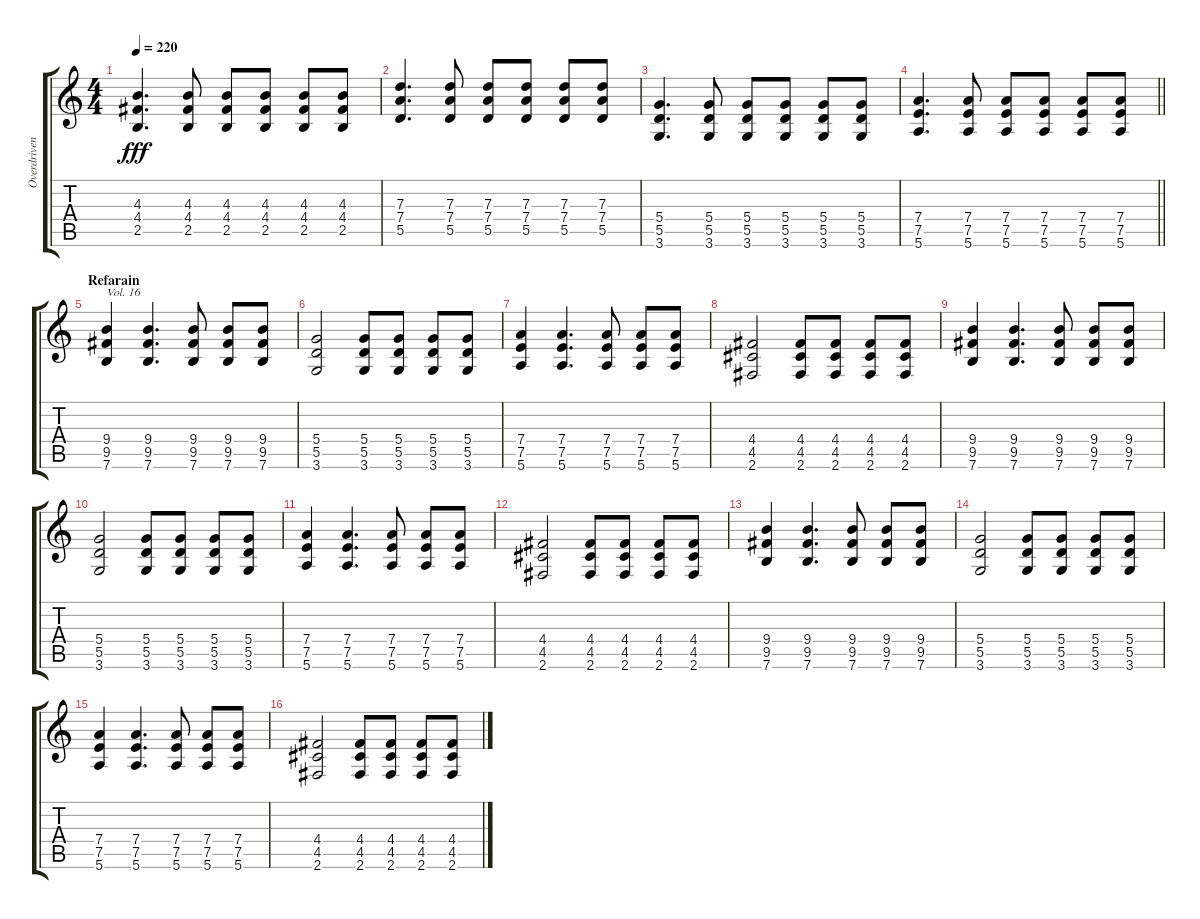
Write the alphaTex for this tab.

\track ("Overdriven Guitar" "Overdriven") {instrument overdrivenguitar}
\staff {score tabs}
\tuning (E4 B3 G3 D3 A2 E2) {hide}
\ts (4 4)
\tempo 220
\clef g2
\ks c
(4.3 4.4 2.5).4{d dy fff} (4.3 4.4 2.5).8 (4.3 4.4 2.5).8 (4.3 4.4 2.5).8 (4.3 4.4 2.5).8 (4.3 4.4 2.5).8 |
(7.3 7.4 5.5).4{d} (7.3 7.4 5.5).8 (7.3 7.4 5.5).8 (7.3 7.4 5.5).8 (7.3 7.4 5.5).8 (7.3 7.4 5.5).8 |
(5.4 5.5 3.6).4{d} (5.4 5.5 3.6).8 (5.4 5.5 3.6).8 (5.4 5.5 3.6).8 (5.4 5.5 3.6).8 (5.4 5.5 3.6).8 |
\barLineRight lightlight
(7.4 7.5 5.6).4{d} (7.4 7.5 5.6).8 (7.4 7.5 5.6).8 (7.4 7.5 5.6).8 (7.4 7.5 5.6).8 (7.4 7.5 5.6).8 |
\section ("" "Refarain")
(9.4 9.5 7.6).4{txt "Vol. 16" volume 16} (9.4 9.5 7.6).4{d} (9.4 9.5 7.6).8 (9.4 9.5 7.6).8 (9.4 9.5 7.6).8 |
(5.4 5.5 3.6).2 (5.4 5.5 3.6).8 (5.4 5.5 3.6).8 (5.4 5.5 3.6).8 (5.4 5.5 3.6).8 |
(7.4 7.5 5.6).4 (7.4 7.5 5.6).4{d} (7.4 7.5 5.6).8 (7.4 7.5 5.6).8 (7.4 7.5 5.6).8 |
(4.4 4.5 2.6).2 (4.4 4.5 2.6).8 (4.4 4.5 2.6).8 (4.4 4.5 2.6).8 (4.4 4.5 2.6).8 |
(9.4 9.5 7.6).4 (9.4 9.5 7.6).4{d} (9.4 9.5 7.6).8 (9.4 9.5 7.6).8 (9.4 9.5 7.6).8 |
(5.4 5.5 3.6).2 (5.4 5.5 3.6).8 (5.4 5.5 3.6).8 (5.4 5.5 3.6).8 (5.4 5.5 3.6).8 |
(7.4 7.5 5.6).4 (7.4 7.5 5.6).4{d} (7.4 7.5 5.6).8 (7.4 7.5 5.6).8 (7.4 7.5 5.6).8 |
(4.4 4.5 2.6).2 (4.4 4.5 2.6).8 (4.4 4.5 2.6).8 (4.4 4.5 2.6).8 (4.4 4.5 2.6).8 |
(9.4 9.5 7.6).4 (9.4 9.5 7.6).4{d} (9.4 9.5 7.6).8 (9.4 9.5 7.6).8 (9.4 9.5 7.6).8 |
(5.4 5.5 3.6).2 (5.4 5.5 3.6).8 (5.4 5.5 3.6).8 (5.4 5.5 3.6).8 (5.4 5.5 3.6).8 |
(7.4 7.5 5.6).4 (7.4 7.5 5.6).4{d} (7.4 7.5 5.6).8 (7.4 7.5 5.6).8 (7.4 7.5 5.6).8 |
(4.4 4.5 2.6).2 (4.4 4.5 2.6).8 (4.4 4.5 2.6).8 (4.4 4.5 2.6).8 (4.4 4.5 2.6).8
